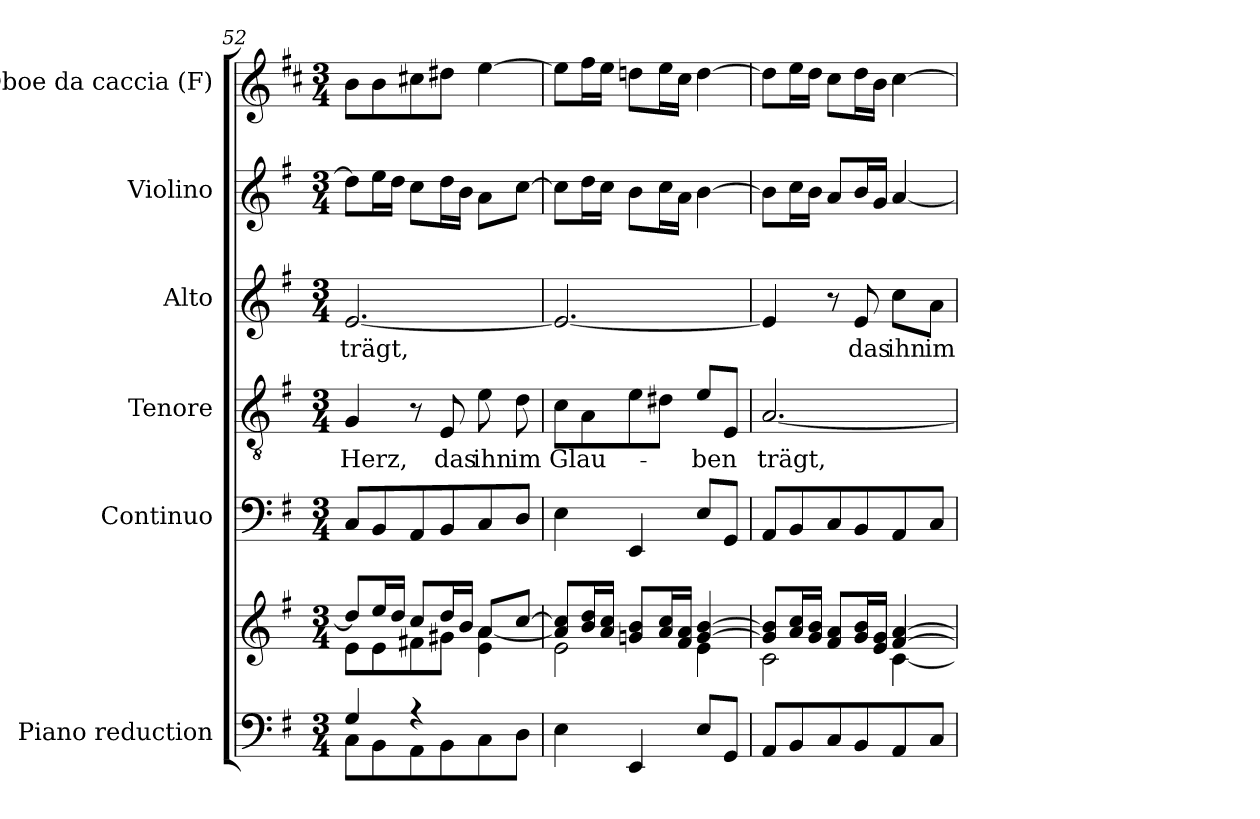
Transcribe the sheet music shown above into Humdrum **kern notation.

**kern	**kern	**kern	**kern	**text	**kern	**text	**kern	**kern
*part6	*part6	*part5	*part4	*part4	*part3	*part3	*part2	*part1
*staff7	*staff6	*staff5	*staff4	*staff4	*staff3	*staff3	*staff2	*staff1
*I"Piano reduction	*	*I"Continuo	*I"Tenore	*	*I"Alto	*	*I"Violino	*I"Oboe da caccia (F)
*I'Pno	*	*	*	*	*	*	*I'Vln	*
*clefF4	*clefG2	*clefF4	*clefGv2	*	*clefG2	*	*clefG2	*clefG2
*	*	*	*	*	*	*	*	*ITrd4c7
*k[f#]	*k[f#]	*k[f#]	*k[f#]	*	*k[f#]	*	*k[f#]	*k[f#]
*M3/4	*M3/4	*M3/4	*M3/4	*	*M3/4	*	*M3/4	*M3/4
=52	=52	=52	=52	=52	=52	=52	=52	=52
*^	*^	*	*	*	*	*	*	*
!	!	!	!	!	!	!LO:LY:b	!	!LO:LY:b	!	!
4G/	8C\L	8dd/L]	8e\L	8C/L	4G/	Herz,	[2.e/	trägt,	8dd\L]	8e\L
.	8BB\	16ee/L	8e\	8BB/	.	.	.	.	16ee\L	8e\
.	.	16dd/JJ	.	.	.	.	.	.	16dd\JJ	.
4r	8AA\	8cc/L	8f#X\	8AA/	8r	.	.	.	8cc\L	8f#X\
!	!	!	!	!	!	!LO:LY:b	!	!	!	!
.	8BB\	16dd/L	8g#X\J	8BB/	8E/	das	.	.	16dd\L	8g#X\J
.	.	16b/JJ	.	.	.	.	.	.	16b\JJ	.
!	!	!	!	!	!	!LO:LY:b	!	!	!	!
4ryy	8C\	8a/L	4e\ [4a\	8C/	8e\	ihn	.	.	8a\L	[4a\
!	!	!	!	!	!	!LO:LY:b	!	!	!	!
.	8D\J	[8cc/J	.	8D/J	8d\	im	.	.	[8cc\J	.
=53	=53	=53	=53	=53	=53	=53	=53	=53	=53	=53
!	!	!	!	!	!	!LO:LY:b	!	!	!	!
*v	*v	*	*	*	*	*	*	*	*	*
4E\	8a/] 8cc/]L	2e\	4E\	8c\L	Glau-	2.e/_	.	8cc\L]	8a\L]
.	16b/ 16dd/L	.	.	8A\	.	.	.	16dd\L	16b\L
.	16a/ 16cc/JJ	.	.	.	.	.	.	16cc\JJ	16a\JJ
4EE/	8gn/ 8b/L	.	4EE/	8e\	.	.	.	8b\L	8gn\L
.	16a/ 16cc/L	.	.	8d#X\J	.	.	.	16cc\L	16a\L
.	16f#/ 16a/JJ	.	.	.	.	.	.	16a\JJ	16f#\JJ
!	!	!	!	!	!LO:LY:b	!	!	!	!
8E/L	[4g/ [4b/	4e\	8E/L	8e/L	-ben	.	.	[4b\	[4g\
8GG/J	.	.	8GG/J	8E/J	.	.	.	.	.
=54	=54	=54	=54	=54	=54	=54	=54	=54	=54
!	!	!	!	!	!LO:LY:b	!	!	!	!
8AA/L	8g/] 8b/]L	2c\	8AA/L	[2.A/	trägt,	4e/]	.	8b\L]	8g\L]
8BB/	16a/ 16cc/L	.	8BB/	.	.	.	.	16cc\L	16a\L
.	16g/ 16b/JJ	.	.	.	.	.	.	16b\JJ	16g\JJ
8C/	8f#/ 8a/L	.	8C/	.	.	8r	.	8a/L	8f#\L
!	!	!	!	!	!	!	!LO:LY:b	!	!
8BB/	16g/ 16b/L	.	8BB/	.	.	8e/	das	16b/L	16g\L
.	16e/ 16g/JJ	.	.	.	.	.	.	16g/JJ	16e\JJ
!	!	!	!	!	!	!	!LO:LY:b	!	!
8AA/	[4f#/ [4a/	[4c\	8AA/	.	.	8cc\L	ihn	[4a/	[4f#\
!	!	!	!	!	!	!	!LO:LY:b	!	!
8C/J	.	.	8C/J	.	.	8a\J	im	.	.
*	*v	*v	*	*	*	*	*	*	*
=	=	=	=	=	=	=	=	=
*-	*-	*-	*-	*-	*-	*-	*-	*-
